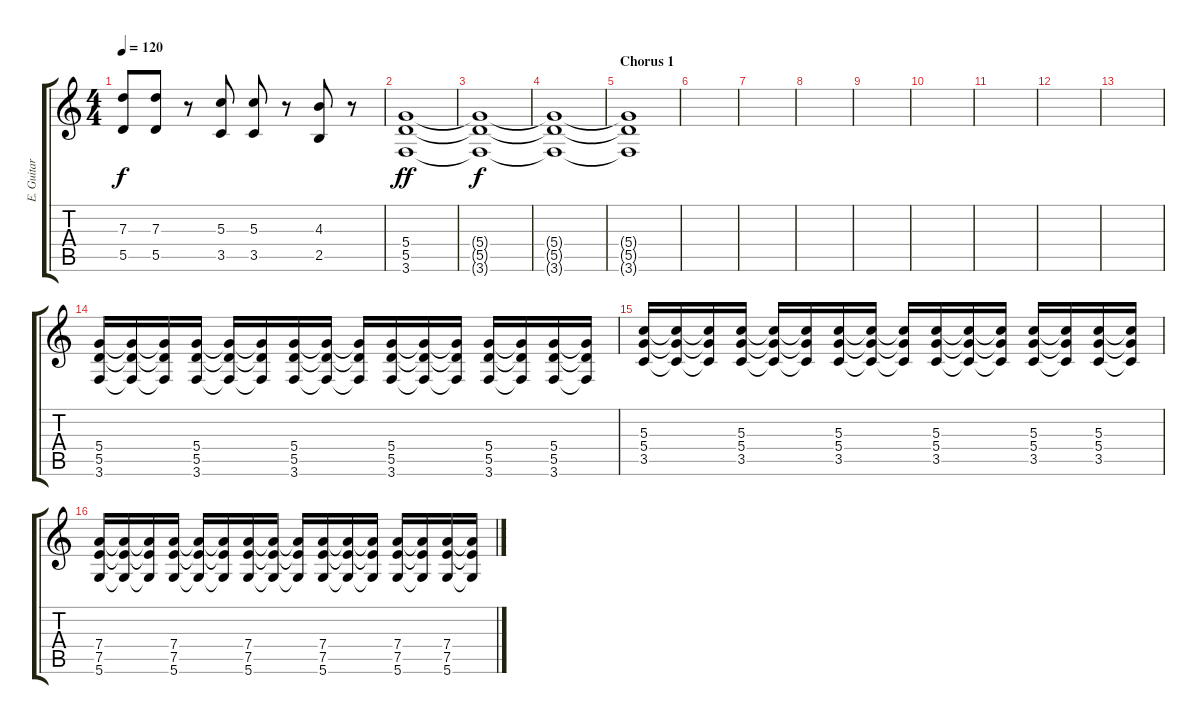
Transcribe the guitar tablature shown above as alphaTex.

\track ("E. Guitar II" "E. Guitar ") {instrument distortionguitar}
\staff {score tabs}
\tuning (E4 B3 G3 D3 A2 D2) {hide}
\ts (4 4)
\tempo 120
\clef g2
\ks c
(7.3 5.5).8{dy f} (7.3 5.5).8 r.8 (5.3 3.5).8 (5.3 3.5).8 r.8 (4.3 2.5).8 r.8 |
(5.4 5.5 3.6).1{dy ff volume 2} |
(5.4{t} 5.5{t} 3.6{t}).1{dy f} |
(5.4{t} 5.5{t} 3.6{t}).1 |
\section ("" "Chorus 1")
(5.4{t} 5.5{t} 3.6{t}).1 |
|
|
|
|
|
|
|
|
(5.4 5.5 3.6).16 (5.4{t} 5.5{t} 3.6{t}).16 (5.4{t} 5.5{t} 3.6{t}).16 (5.4 5.5 3.6).16 (5.4{t} 5.5{t} 3.6{t}).16 (5.4{t} 5.5{t} 3.6{t}).16 (5.4 5.5 3.6).16 (5.4{t} 5.5{t} 3.6{t}).16 (5.4{t} 5.5{t} 3.6{t}).16 (5.4 5.5 3.6).16 (5.4{t} 5.5{t} 3.6{t}).16 (5.4{t} 5.5{t} 3.6{t}).16 (5.4 5.5 3.6).16 (5.4{t} 5.5{t} 3.6{t}).16 (5.4 5.5 3.6).16 (5.4{t} 5.5{t} 3.6{t}).16 |
(5.3 5.4 3.5).16 (5.3{t} 5.4{t} 3.5{t}).16 (5.3{t} 5.4{t} 3.5{t}).16 (5.3 5.4 3.5).16 (5.3{t} 5.4{t} 3.5{t}).16 (5.3{t} 5.4{t} 3.5{t}).16 (5.3 5.4 3.5).16 (5.3{t} 5.4{t} 3.5{t}).16 (5.3{t} 5.4{t} 3.5{t}).16 (5.3 5.4 3.5).16 (5.3{t} 5.4{t} 3.5{t}).16 (5.3{t} 5.4{t} 3.5{t}).16 (5.3 5.4 3.5).16 (5.3{t} 5.4{t} 3.5{t}).16 (5.3 5.4 3.5).16 (5.3{t} 5.4{t} 3.5{t}).16 |
(7.4 7.5 5.6).16 (7.4{t} 7.5{t} 5.6{t}).16 (7.4{t} 7.5{t} 5.6{t}).16 (7.4 7.5 5.6).16 (7.4{t} 7.5{t} 5.6{t}).16 (7.4{t} 7.5{t} 5.6{t}).16 (7.4 7.5 5.6).16 (7.4{t} 7.5{t} 5.6{t}).16 (7.4{t} 7.5{t} 5.6{t}).16 (7.4 7.5 5.6).16 (7.4{t} 7.5{t} 5.6{t}).16 (7.4{t} 7.5{t} 5.6{t}).16 (7.4 7.5 5.6).16 (7.4{t} 7.5{t} 5.6{t}).16 (7.4 7.5 5.6).16 (7.4{t} 7.5{t} 5.6{t}).16
